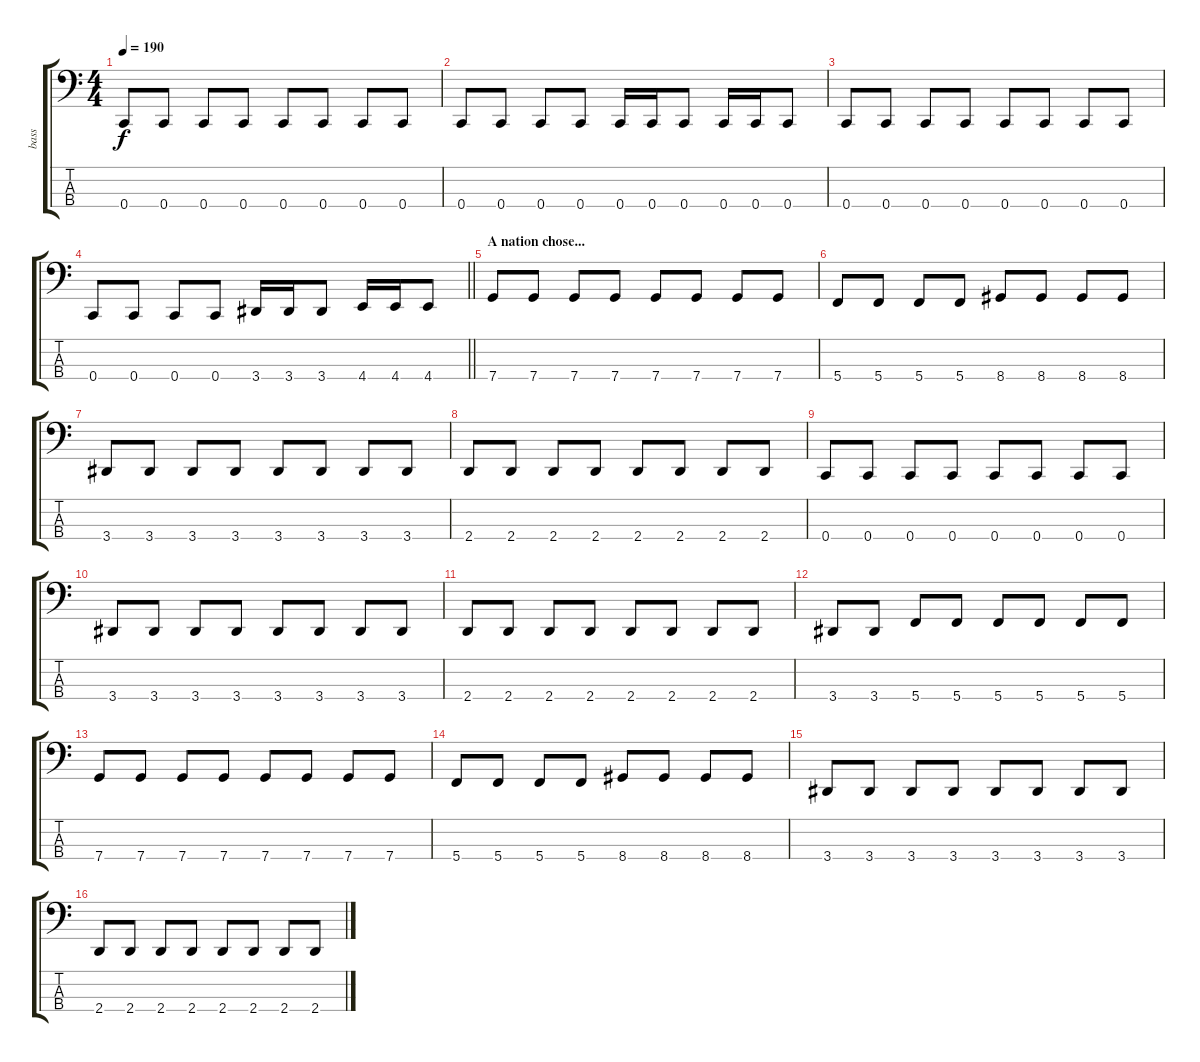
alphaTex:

\track ("bass" "bass") {instrument electricbassfinger}
\staff {score tabs}
\tuning (F2 C2 G1 C1) {hide}
\ts (4 4)
\tempo 190
\clef f4
\ks c
0.4.8{dy f} 0.4.8 0.4.8 0.4.8 0.4.8 0.4.8 0.4.8 0.4.8 |
0.4.8 0.4.8 0.4.8 0.4.8 0.4.16 0.4.16 0.4.8 0.4.16 0.4.16 0.4.8 |
0.4.8 0.4.8 0.4.8 0.4.8 0.4.8 0.4.8 0.4.8 0.4.8 |
\barLineRight lightlight
0.4.8 0.4.8 0.4.8 0.4.8 3.4.16 3.4.16 3.4.8 4.4.16 4.4.16 4.4.8 |
\section ("" "A nation chose... ")
7.4.8 7.4.8 7.4.8 7.4.8 7.4.8 7.4.8 7.4.8 7.4.8 |
5.4.8 5.4.8 5.4.8 5.4.8 8.4.8 8.4.8 8.4.8 8.4.8 |
3.4.8 3.4.8 3.4.8 3.4.8 3.4.8 3.4.8 3.4.8 3.4.8 |
2.4.8 2.4.8 2.4.8 2.4.8 2.4.8 2.4.8 2.4.8 2.4.8 |
0.4.8 0.4.8 0.4.8 0.4.8 0.4.8 0.4.8 0.4.8 0.4.8 |
3.4.8 3.4.8 3.4.8 3.4.8 3.4.8 3.4.8 3.4.8 3.4.8 |
2.4.8 2.4.8 2.4.8 2.4.8 2.4.8 2.4.8 2.4.8 2.4.8 |
3.4.8 3.4.8 5.4.8 5.4.8 5.4.8 5.4.8 5.4.8 5.4.8 |
7.4.8 7.4.8 7.4.8 7.4.8 7.4.8 7.4.8 7.4.8 7.4.8 |
5.4.8 5.4.8 5.4.8 5.4.8 8.4.8 8.4.8 8.4.8 8.4.8 |
3.4.8 3.4.8 3.4.8 3.4.8 3.4.8 3.4.8 3.4.8 3.4.8 |
2.4.8 2.4.8 2.4.8 2.4.8 2.4.8 2.4.8 2.4.8 2.4.8
